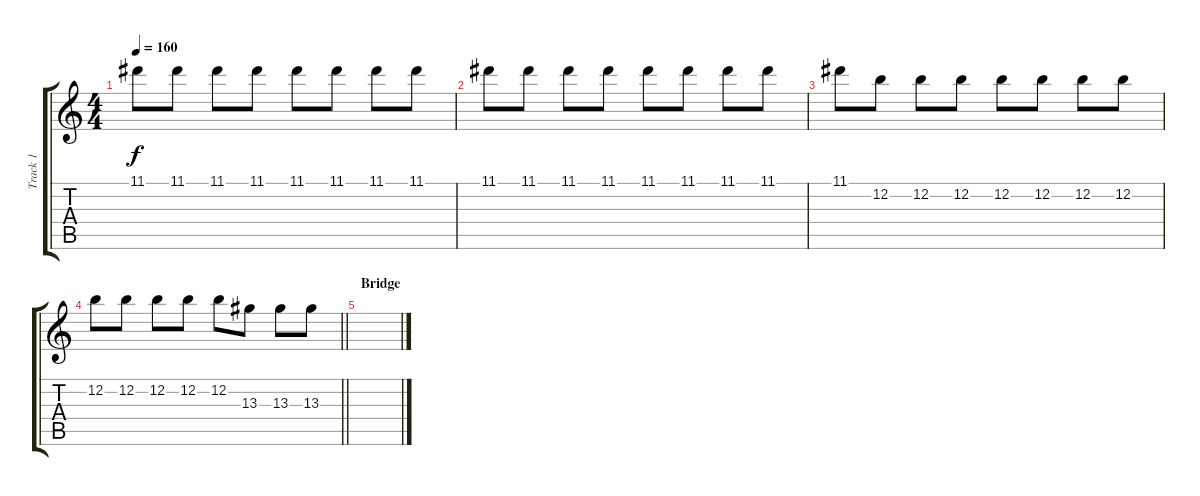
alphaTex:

\track ("Track 1" "Track 1") {instrument electricguitarclean}
\staff {score tabs}
\tuning (E4 B3 G3 D3 A2 E2) {hide}
\ts (4 4)
\tempo 160
\clef g2
\ks c
11.1.8{dy f} 11.1.8 11.1.8 11.1.8 11.1.8 11.1.8 11.1.8 11.1.8 |
11.1.8 11.1.8 11.1.8 11.1.8 11.1.8 11.1.8 11.1.8 11.1.8 |
11.1.8 12.2.8 12.2.8 12.2.8 12.2.8 12.2.8 12.2.8 12.2.8 |
\barLineRight lightlight
12.2.8 12.2.8 12.2.8 12.2.8 12.2.8 13.3.8 13.3.8 13.3.8 |
\section ("" "Bridge")
